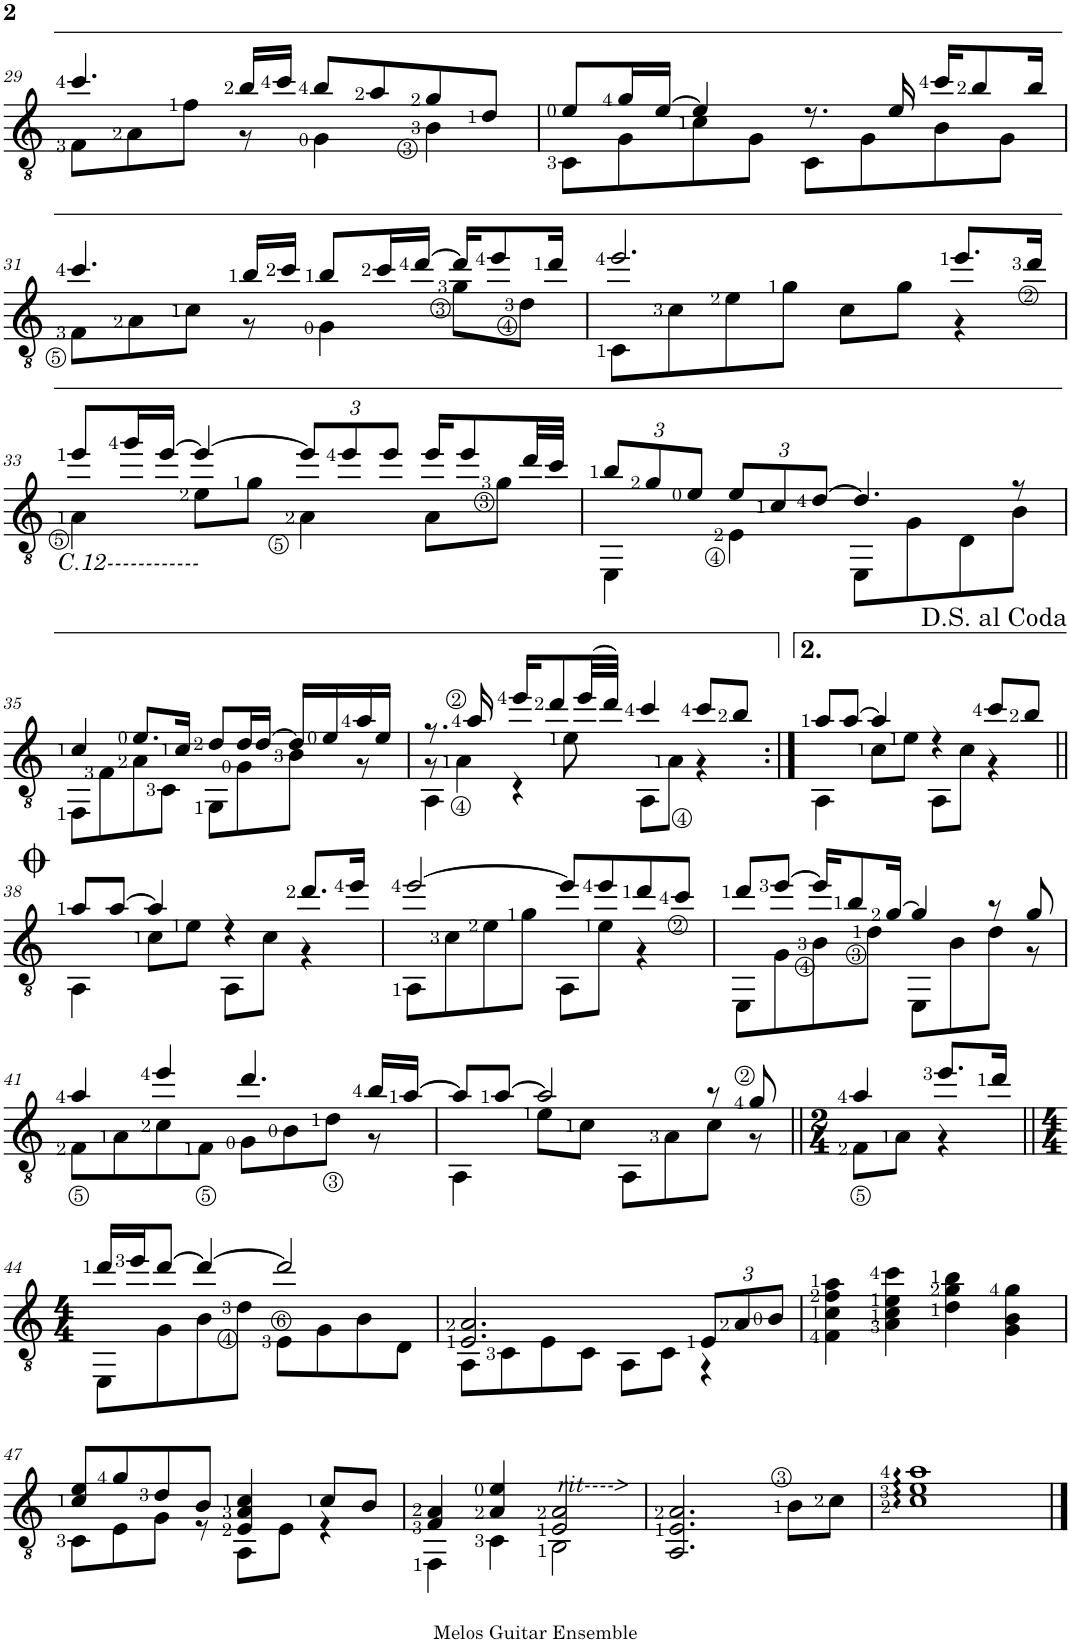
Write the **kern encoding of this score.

**kern
*part1
*staff1
*I"클래식 기타
!!LO:PB:g=z
*clefGv2
*k[]
*M4/4
=29
*^
4.cc/	8F\L
.	8A\
.	8f\J
16b/LL	8r
16cc/JJ	.
8b/L	4G\
8a/	.
8g/	4B\
8d/J	.
=30	=30
8e/L	8C\L
16g/L	8G\
[16e/JJ	.
4e/]	8c\
.	8G\J
8.r	8C\L
.	8G\
16e/	.
16cc/KL	8B\
8b/	.
.	8G\J
16b/Jk	.
!!LO:LB:g=z	!!
=31	=31
4.cc/	8F\L
.	8A\
.	8c\J
16b/LL	8r
16cc/JJ	.
8b/L	4G\
16cc/L	.
[16dd/JJ	.
16dd/KL]	8g\L
8ee/	.
.	8d\J
16dd/Jk	.
=32	=32
2.ee/	8C\L
.	8c\
.	8e\
.	8g\J
.	8c\L
.	8g\J
8.ee/L	4r
16dd/Jk	.
!!LO:LB:g=z	!!
=33	=33
!LO:TX:b:i:t=C.12------------	!
8ee/L	4A\
16gg/L	.
[16ee/JJ	.
4ee/_	8e\L
.	8g\J
*Xbrackettup	*
12ee/L]	4A\
12ee/	.
12ee/J	.
16ee/KL	8A\L
8ee/	.
.	8g\J
32dd/LL	.
32cc/JJJ	.
=34	=34
12b/L	4EE\
12g/	.
12e/J	.
12e/L	4E\
12c/	.
[12d/J	.
4.d/]	8EE\L
.	8G\
.	8D\
8r	8B\J
!!LO:LB:g=z	!!
=35	=35
4c/	8FF\L
.	8F\
8.e/L	8A\
.	8C\J
16c/Jk	.
8d/L	8GG\L
16d/L	8G\
[16d/JJ	.
16d/LL]	8B\J
16e/	.
16a/	8r
16e/JJ	.
=36	=36
*	*^
8.r	8r	4AA\
.	4A\	.
16a/	.	.
16ee/KL	.	4r
8dd/	.	.
.	8e\	.
(32ee/LL	.	.
32dd/JJJ)	.	.
4cc/	8AA\L	2ryy
.	8A\J	.
8cc/L	4r	.
8b/J	.	.
*	*v	*v
=37:|!	=37:|!
8a/L	4AA\
[8a/J	.
4a/]	8c\L
.	8e\J
4r	8AA\L
.	8c\J
8cc/L	4r
8b/J	.
!!LO:LB:g=z	!!
=38||	=38||
8a/L	4AA\
[8a/J	.
4a/]	8c\L
.	8e\J
4r	8AA\L
.	8c\J
8.dd/L	4r
16ee/Jk	.
=39	=39
[2ee/	8AA\L
.	8c\
.	8e\
.	8g\J
8ee/L]	8AA\L
8ee/	8e\J
8dd/	4r
8cc/J	.
=40	=40
8dd/L	8EE\L
[8ee/J	8G\
16ee/KL]	8B\
8b/	.
.	8d\J
[16g/Jk	.
4g/]	8EE\L
.	8B\
8r	8d\J
8g/	8r
!!LO:LB:g=z	!!
=41	=41
4a/	8F\L
.	8A\
4ee/	8c\
.	8F\J
4.dd/	8G\L
.	8B\
.	8d\J
16b/LL	8r
[16a/JJ	.
=42	=42
8a/L]	4AA\
[8a/J	.
2a/]	8e\L
.	8c\J
.	8AA\L
.	8A\
8r	8c\J
8g/	8r
=43||	=43||
*M2/4	*
4a/	8F\L
.	8A\J
8.ee/L	4r
16dd/Jk	.
!!LO:LB:g=z	!!
=44||	=44||
*M4/4	*
16dd/LL	8EE\L
16ee/J	.
[8dd/J	8G\
4dd/_	8B\
.	8d\J
2dd/]	8E\L
.	8G\
.	8B\
.	8D\J
=45	=45
2.E/ 2.A/	8AA\L
.	8C\
.	8E\
.	8C\J
.	8AA\L
.	8C\J
12E/L	4r
12A/	.
12B/J	.
*v	*v
=46
4F\ 4c\ 4f\ 4a\
4A\ 4c\ 4e\ 4cc\
4d\ 4g\ 4b\
4G\ 4B\ 4g\
!!LO:LB:g=z
=47
*^
8c/ 8e/L	8C\L
8g/	8E\
8d/	8G\J
8B/J	8r
4E/ 4A/ 4c/	8AA\L
.	8E\J
8c/L	4r
8B/J	.
=48	=48
4F/ 4A/	4FF\
4A/ 4e/	4C\
!LO:TX:b:i:t=rit---->	!
2E/ 2A/	2BB\
*v	*v
=49
2.AA/ 2.E/ 2.A/
8B\L
8c\J
=50
1c: 1e: 1a:
==
*-
